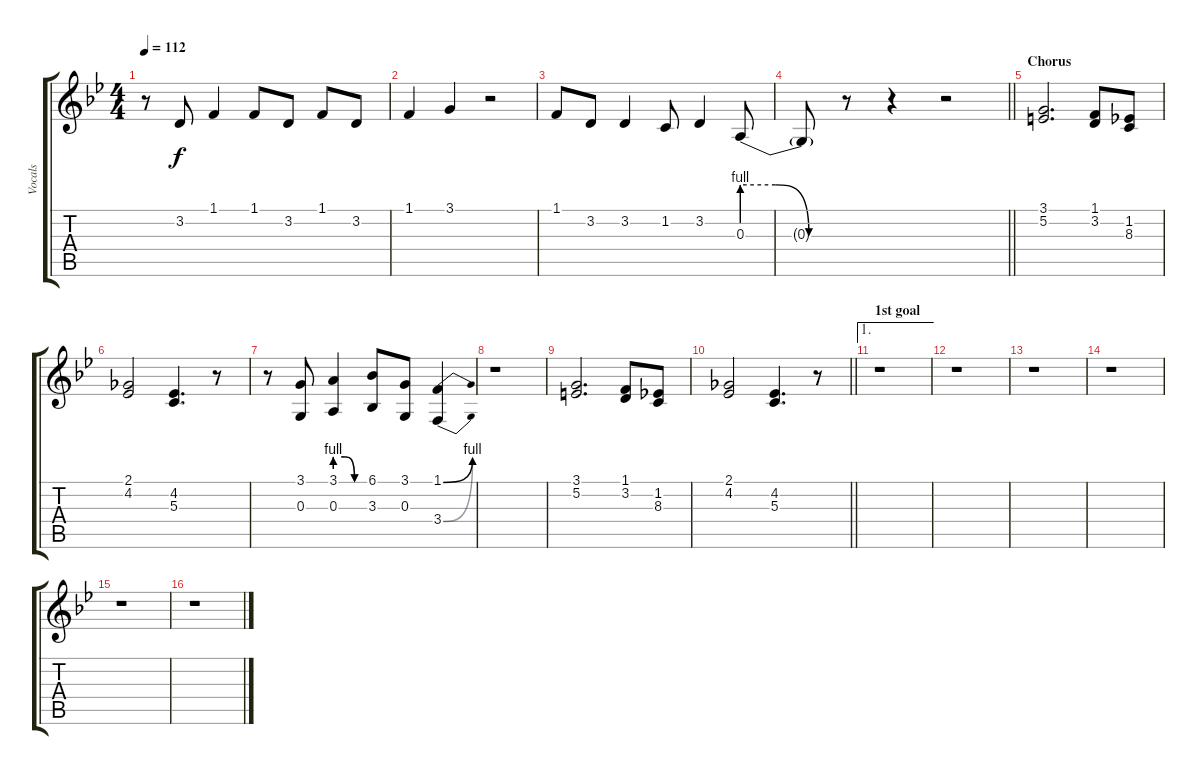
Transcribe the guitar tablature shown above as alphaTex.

\track ("Vocals" "Vocals") {instrument lead2sawtooth}
\staff {score tabs}
\tuning (E4 B3 G3 D3 A2 E2) {hide}
\ts (4 4)
\tempo 112
\clef g2
\ks bb
r.8{dy f} 3.2.8 1.1.4 1.1.8 3.2.8 1.1.8 3.2.8 |
1.1.4 3.1.4 r.2 |
1.1.8 3.2.8 3.2.4 1.2.8 3.2.4 0.3{be (custom 0 4 20 4 40 0 60 0)}.8 |
\barLineRight lightlight
0.3{t}.8 r.8 r.4 r.2 |
\section ("" "Chorus")
(3.1 5.2).2{d} (1.1 3.2).8 (1.2 8.3).8 |
(2.1 4.2).2 (4.2 5.3).4{d} r.8 |
r.8 (3.1 0.3).8 (3.1{be (custom 0 4 20 4 40 0 60 0)} 0.3{be (custom 0 4 20 4 40 0 60 0)}).4 (6.1 3.3).8 (3.1 0.3).8 (1.1{be (bend 0 0 60 4)} 3.4{be (bend 0 0 60 4)}).4 |
r.1 |
(3.1 5.2).2{d} (1.1 3.2).8 (1.2 8.3).8 |
\barLineRight lightlight
(2.1 4.2).2 (4.2 5.3).4{d} r.8 |
\ae 1
\section ("" "1st goal")
r.1 |
r.1 |
r.1 |
r.1 |
r.1 |
r.1
